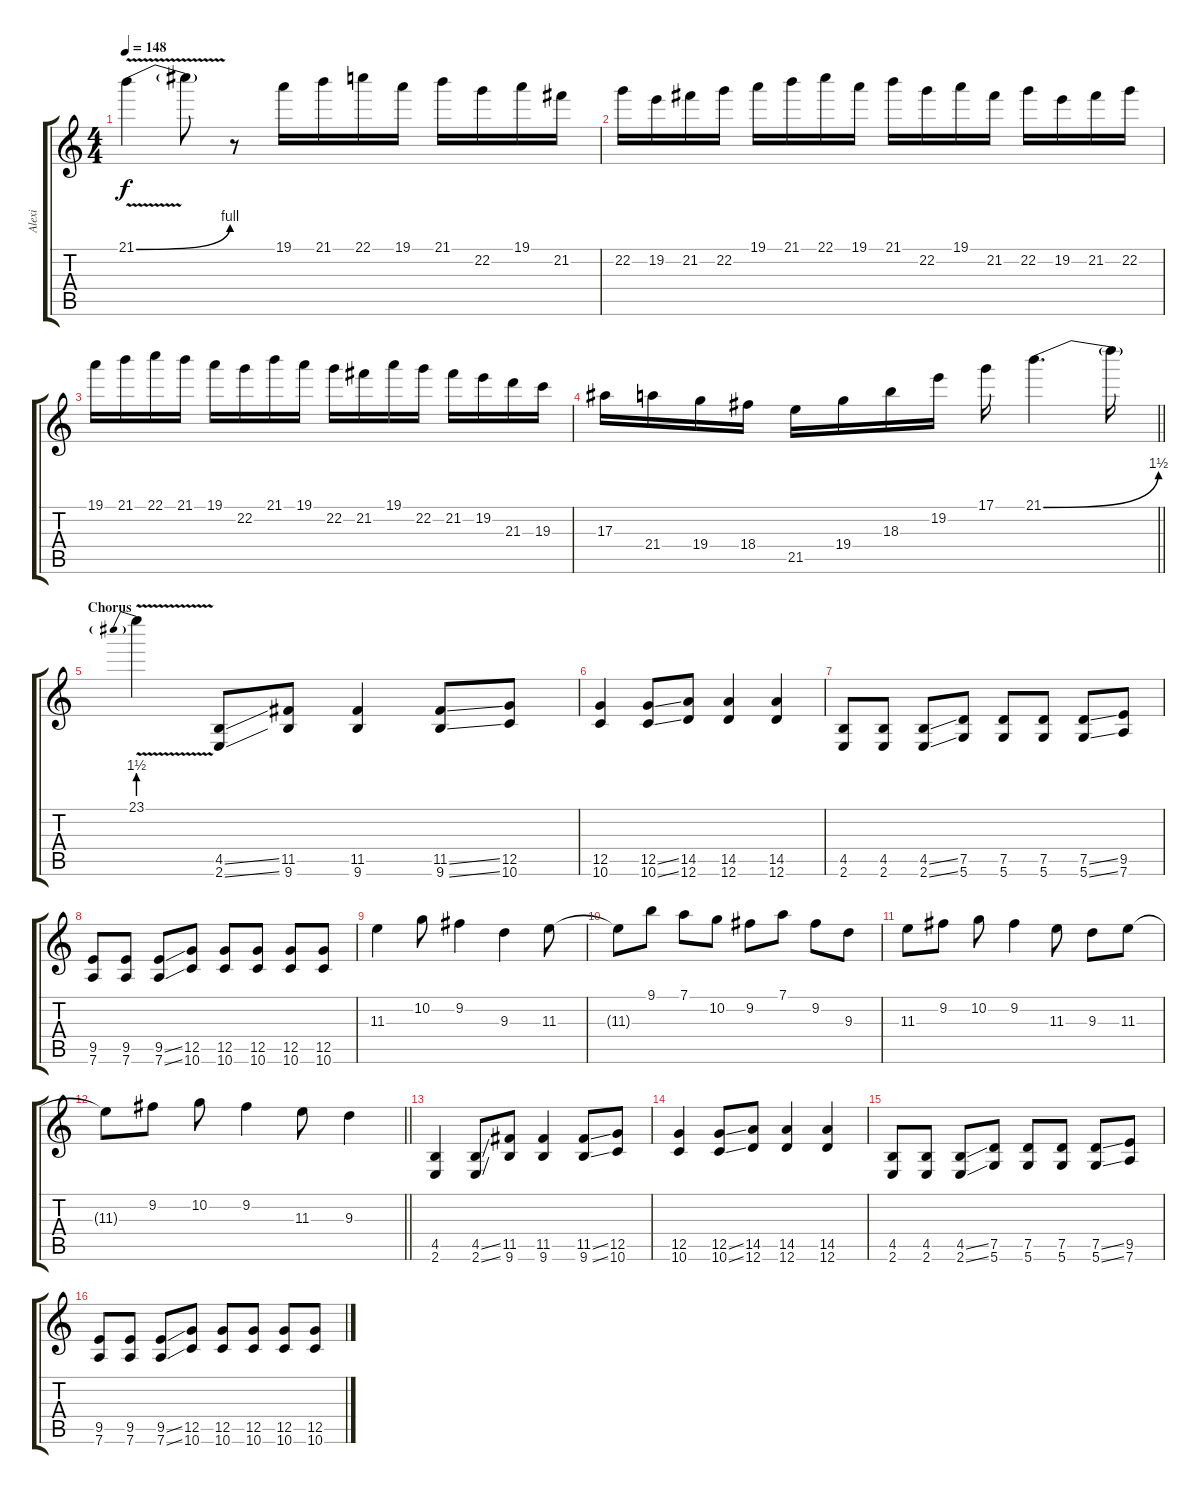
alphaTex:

\track ("Alexi" "Alexi") {instrument overdrivenguitar}
\staff {score tabs}
\tuning (D4 A3 F3 C3 G2 D2) {hide}
\ts (4 4)
\tempo 148
\clef g2
\ks c
21.1{be (bend 0 0 60 4) v}.4{dy f} 21.1{t}.8 r.8 19.1.16 21.1.16 22.1.16 19.1.16 21.1.16 22.2.16 19.1.16 21.2.16 |
22.2.16 19.2.16 21.2.16 22.2.16 19.1.16 21.1.16 22.1.16 19.1.16 21.1.16 22.2.16 19.1.16 21.2.16 22.2.16 19.2.16 21.2.16 22.2.16 |
19.1.16 21.1.16 22.1.16 21.1.16 19.1.16 22.2.16 21.1.16 19.1.16 22.2.16 21.2.16 19.1.16 22.2.16 21.2.16 19.2.16 21.3.16 19.3.16 |
\barLineRight lightlight
17.3.16 21.4.16 19.4.16 18.4.16 21.5.16 19.4.16 18.3.16 19.2.16 17.1.16 21.1{be (bend 0 0 60 6)}.4{d} 21.1{t}.16 |
\section ("" "Chorus")
23.1{be (prebend 0 6 60 6) v}.4 (4.5{ss} 2.6{ss}).8 (11.5 9.6).8 (11.5 9.6).4 (11.5{ss} 9.6{ss}).8 (12.5 10.6).8 |
(12.5 10.6).4 (12.5{ss} 10.6{ss}).8 (14.5 12.6).8 (14.5 12.6).4 (14.5 12.6).4 |
(4.5 2.6).8 (4.5 2.6).8 (4.5{ss} 2.6{ss}).8 (7.5 5.6).8 (7.5 5.6).8 (7.5 5.6).8 (7.5{ss} 5.6{ss}).8 (9.5 7.6).8 |
(9.5 7.6).8 (9.5 7.6).8 (9.5{ss} 7.6{ss}).8 (12.5 10.6).8 (12.5 10.6).8 (12.5 10.6).8 (12.5 10.6).8 (12.5 10.6).8 |
11.3.4{volume 16 balance 8} 10.2.8 9.2.4 9.3.4 11.3.8 |
11.3{t}.8 9.1.8 7.1.8 10.2.8 9.2.8 7.1.8 9.2.8 9.3.8 |
11.3.8 9.2.8 10.2.8 9.2.4 11.3.8 9.3.8 11.3.8 |
\barLineRight lightlight
11.3{t}.8 9.2.8 10.2.8 9.2.4 11.3.8 9.3.4 |
(4.5 2.6).4{volume 11 balance 4} (4.5{ss} 2.6{ss}).8 (11.5 9.6).8 (11.5 9.6).4 (11.5{ss} 9.6{ss}).8 (12.5 10.6).8 |
(12.5 10.6).4 (12.5{ss} 10.6{ss}).8 (14.5 12.6).8 (14.5 12.6).4 (14.5 12.6).4 |
(4.5 2.6).8 (4.5 2.6).8 (4.5{ss} 2.6{ss}).8 (7.5 5.6).8 (7.5 5.6).8 (7.5 5.6).8 (7.5{ss} 5.6{ss}).8 (9.5 7.6).8 |
(9.5 7.6).8 (9.5 7.6).8 (9.5{ss} 7.6{ss}).8 (12.5 10.6).8 (12.5 10.6).8 (12.5 10.6).8 (12.5 10.6).8 (12.5 10.6).8
